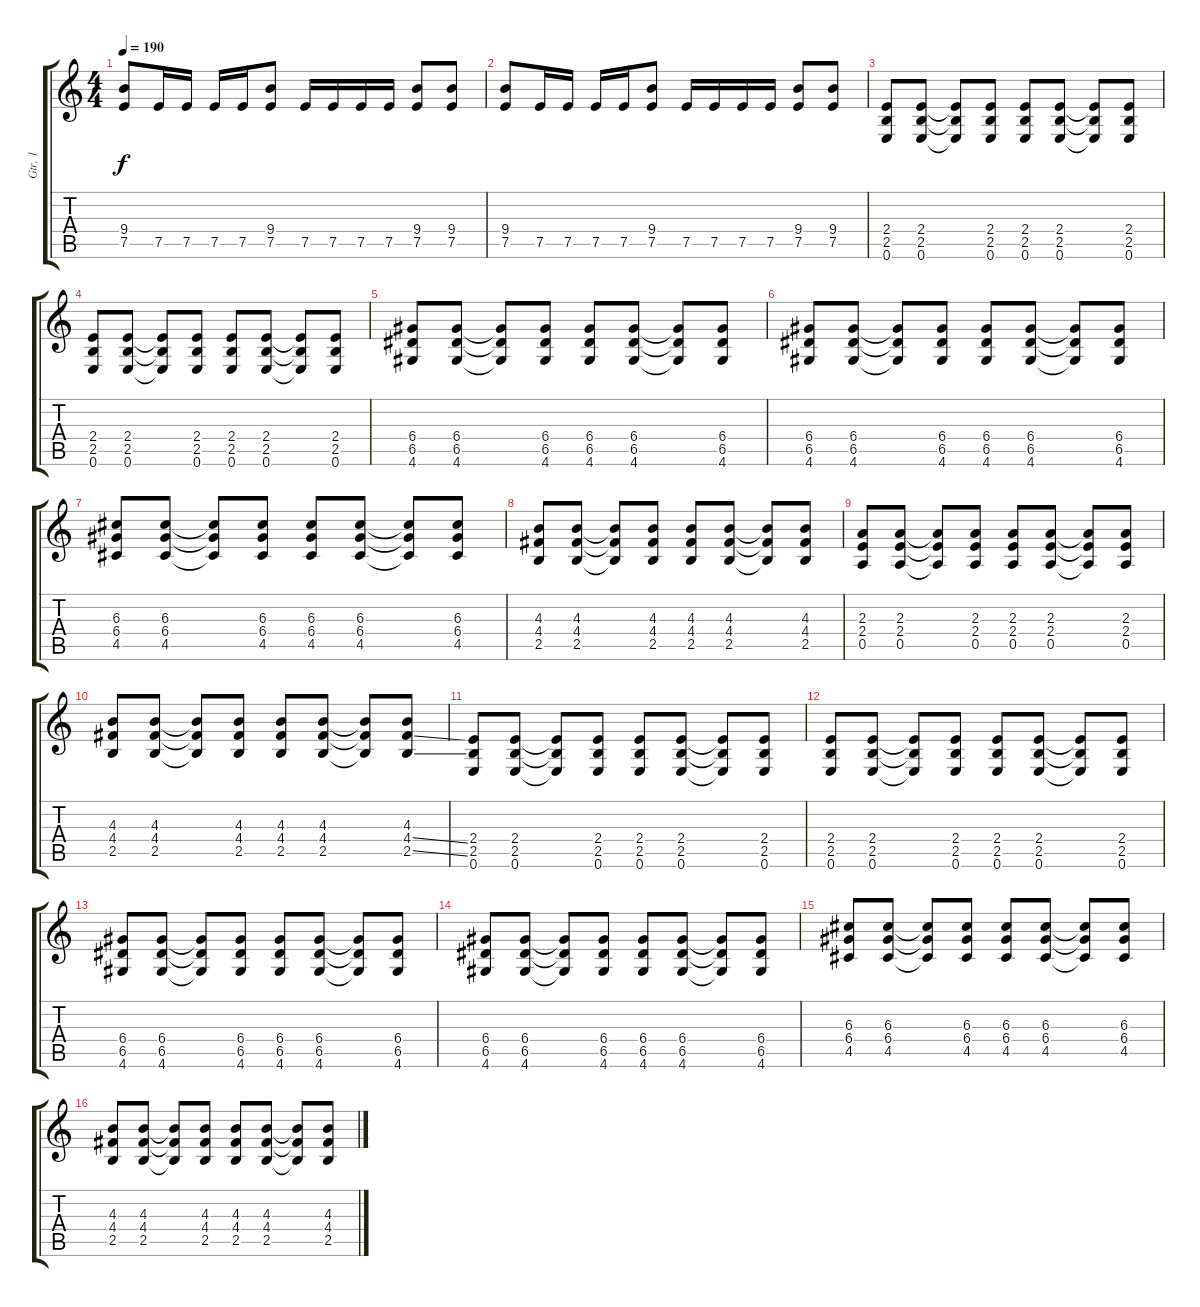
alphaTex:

\track ("Gtr. 1" "Gtr. 1") {instrument distortionguitar}
\staff {score tabs}
\tuning (E4 B3 G3 D3 A2 E2) {hide}
\ts (4 4)
\tempo 190
\clef g2
\ks c
(9.4 7.5).8{dy f} 7.5.16{instrument electricguitarmuted} 7.5.16 7.5.16 7.5.16 (9.4 7.5).8{instrument distortionguitar} 7.5.16{instrument electricguitarmuted} 7.5.16 7.5.16 7.5.16 (9.4 7.5).8{instrument distortionguitar} (9.4 7.5).8 |
(9.4 7.5).8 7.5.16{instrument electricguitarmuted} 7.5.16 7.5.16 7.5.16 (9.4 7.5).8{instrument distortionguitar} 7.5.16{instrument electricguitarmuted} 7.5.16 7.5.16 7.5.16 (9.4 7.5).8{instrument distortionguitar} (9.4 7.5).8 |
(2.4 2.5 0.6).8{instrument distortionguitar} (2.4 2.5 0.6).8 (2.4{t} 2.5{t} 0.6{t}).8 (2.4 2.5 0.6).8 (2.4 2.5 0.6).8 (2.4 2.5 0.6).8 (2.4{t} 2.5{t} 0.6{t}).8 (2.4 2.5 0.6).8 |
(2.4 2.5 0.6).8 (2.4 2.5 0.6).8 (2.4{t} 2.5{t} 0.6{t}).8 (2.4 2.5 0.6).8 (2.4 2.5 0.6).8 (2.4 2.5 0.6).8 (2.4{t} 2.5{t} 0.6{t}).8 (2.4 2.5 0.6).8 |
(6.4 6.5 4.6).8 (6.4 6.5 4.6).8 (6.4{t} 6.5{t} 4.6{t}).8 (6.4 6.5 4.6).8 (6.4 6.5 4.6).8 (6.4 6.5 4.6).8 (6.4{t} 6.5{t} 4.6{t}).8 (6.4 6.5 4.6).8 |
(6.4 6.5 4.6).8 (6.4 6.5 4.6).8 (6.4{t} 6.5{t} 4.6{t}).8 (6.4 6.5 4.6).8 (6.4 6.5 4.6).8 (6.4 6.5 4.6).8 (6.4{t} 6.5{t} 4.6{t}).8 (6.4 6.5 4.6).8 |
(6.3 6.4 4.5).8 (6.3 6.4 4.5).8 (6.3{t} 6.4{t} 4.5{t}).8 (6.3 6.4 4.5).8 (6.3 6.4 4.5).8 (6.3 6.4 4.5).8 (6.3{t} 6.4{t} 4.5{t}).8 (6.3 6.4 4.5).8 |
(4.3 4.4 2.5).8 (4.3 4.4 2.5).8 (4.3{t} 4.4{t} 2.5{t}).8 (4.3 4.4 2.5).8 (4.3 4.4 2.5).8 (4.3 4.4 2.5).8 (4.3{t} 4.4{t} 2.5{t}).8 (4.3 4.4 2.5).8 |
(2.3 2.4 0.5).8 (2.3 2.4 0.5).8 (2.3{t} 2.4{t} 0.5{t}).8 (2.3 2.4 0.5).8 (2.3 2.4 0.5).8 (2.3 2.4 0.5).8 (2.3{t} 2.4{t} 0.5{t}).8 (2.3 2.4 0.5).8 |
(4.3 4.4 2.5).8 (4.3 4.4 2.5).8 (4.3{t} 4.4{t} 2.5{t}).8 (4.3 4.4 2.5).8 (4.3 4.4 2.5).8 (4.3 4.4 2.5).8 (4.3{t} 4.4{t} 2.5{t}).8 (4.3 4.4{ss} 2.5{ss}).8 |
(2.4 2.5 0.6).8{instrument distortionguitar} (2.4 2.5 0.6).8 (2.4{t} 2.5{t} 0.6{t}).8 (2.4 2.5 0.6).8 (2.4 2.5 0.6).8 (2.4 2.5 0.6).8 (2.4{t} 2.5{t} 0.6{t}).8 (2.4 2.5 0.6).8 |
(2.4 2.5 0.6).8 (2.4 2.5 0.6).8 (2.4{t} 2.5{t} 0.6{t}).8 (2.4 2.5 0.6).8 (2.4 2.5 0.6).8 (2.4 2.5 0.6).8 (2.4{t} 2.5{t} 0.6{t}).8 (2.4 2.5 0.6).8 |
(6.4 6.5 4.6).8 (6.4 6.5 4.6).8 (6.4{t} 6.5{t} 4.6{t}).8 (6.4 6.5 4.6).8 (6.4 6.5 4.6).8 (6.4 6.5 4.6).8 (6.4{t} 6.5{t} 4.6{t}).8 (6.4 6.5 4.6).8 |
(6.4 6.5 4.6).8 (6.4 6.5 4.6).8 (6.4{t} 6.5{t} 4.6{t}).8 (6.4 6.5 4.6).8 (6.4 6.5 4.6).8 (6.4 6.5 4.6).8 (6.4{t} 6.5{t} 4.6{t}).8 (6.4 6.5 4.6).8 |
(6.3 6.4 4.5).8 (6.3 6.4 4.5).8 (6.3{t} 6.4{t} 4.5{t}).8 (6.3 6.4 4.5).8 (6.3 6.4 4.5).8 (6.3 6.4 4.5).8 (6.3{t} 6.4{t} 4.5{t}).8 (6.3 6.4 4.5).8 |
(4.3 4.4 2.5).8 (4.3 4.4 2.5).8 (4.3{t} 4.4{t} 2.5{t}).8 (4.3 4.4 2.5).8 (4.3 4.4 2.5).8 (4.3 4.4 2.5).8 (4.3{t} 4.4{t} 2.5{t}).8 (4.3 4.4 2.5).8
